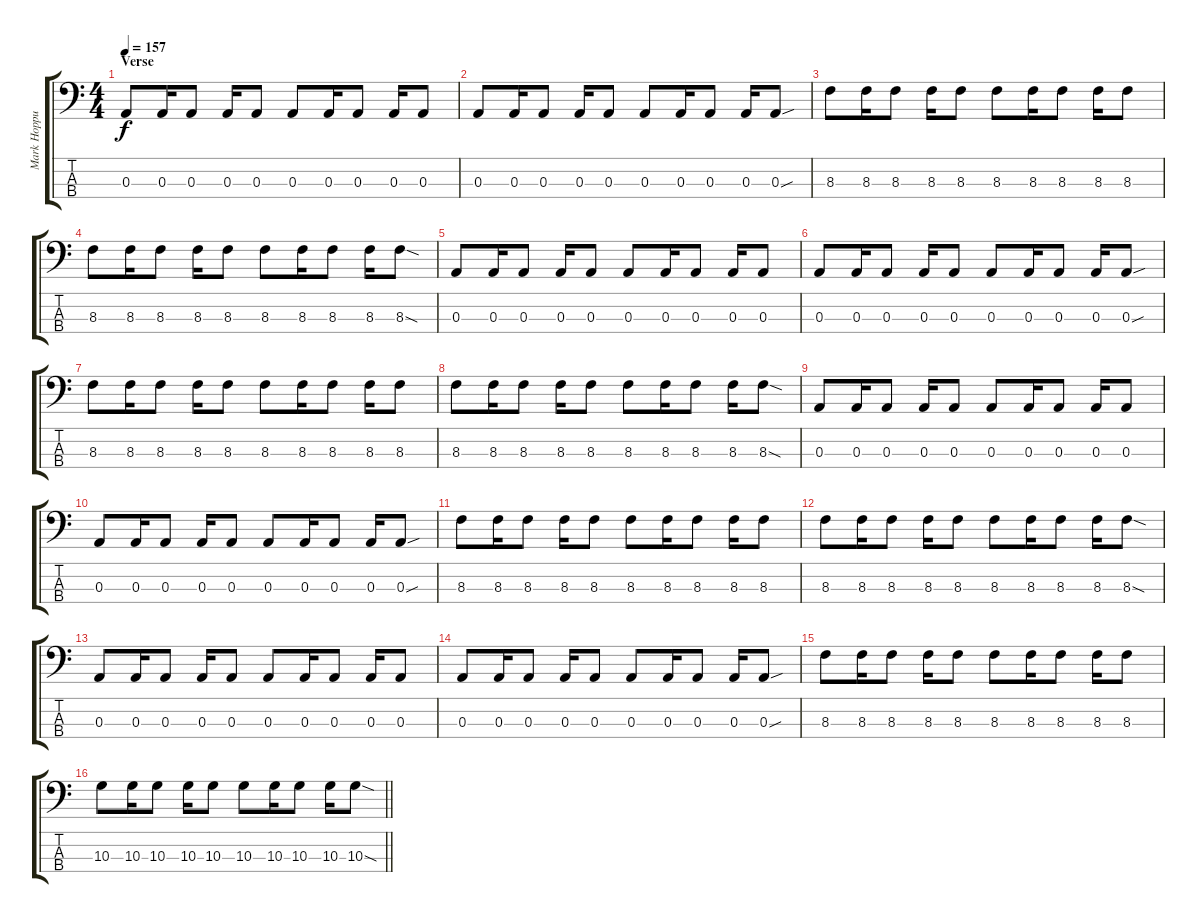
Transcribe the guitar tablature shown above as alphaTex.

\track ("Mark Hoppus - Bass" "Mark Hoppu") {instrument electricbasspick}
\staff {score tabs}
\tuning (G2 D2 A1 E1) {hide}
\ts (4 4)
\section ("" "Verse")
\tempo 157
\clef f4
\ks c
0.3.8{dy f} 0.3.16 0.3.8 0.3.16 0.3.8 0.3.8 0.3.16 0.3.8 0.3.16 0.3.8 |
0.3.8 0.3.16 0.3.8 0.3.16 0.3.8 0.3.8 0.3.16 0.3.8 0.3.16 0.3{sou}.8 |
8.3.8 8.3.16 8.3.8 8.3.16 8.3.8 8.3.8 8.3.16 8.3.8 8.3.16 8.3.8 |
8.3.8 8.3.16 8.3.8 8.3.16 8.3.8 8.3.8 8.3.16 8.3.8 8.3.16 8.3{sod}.8 |
0.3.8 0.3.16 0.3.8 0.3.16 0.3.8 0.3.8 0.3.16 0.3.8 0.3.16 0.3.8 |
0.3.8 0.3.16 0.3.8 0.3.16 0.3.8 0.3.8 0.3.16 0.3.8 0.3.16 0.3{sou}.8 |
8.3.8 8.3.16 8.3.8 8.3.16 8.3.8 8.3.8 8.3.16 8.3.8 8.3.16 8.3.8 |
8.3.8 8.3.16 8.3.8 8.3.16 8.3.8 8.3.8 8.3.16 8.3.8 8.3.16 8.3{sod}.8 |
0.3.8 0.3.16 0.3.8 0.3.16 0.3.8 0.3.8 0.3.16 0.3.8 0.3.16 0.3.8 |
0.3.8 0.3.16 0.3.8 0.3.16 0.3.8 0.3.8 0.3.16 0.3.8 0.3.16 0.3{sou}.8 |
8.3.8 8.3.16 8.3.8 8.3.16 8.3.8 8.3.8 8.3.16 8.3.8 8.3.16 8.3.8 |
8.3.8 8.3.16 8.3.8 8.3.16 8.3.8 8.3.8 8.3.16 8.3.8 8.3.16 8.3{sod}.8 |
0.3.8 0.3.16 0.3.8 0.3.16 0.3.8 0.3.8 0.3.16 0.3.8 0.3.16 0.3.8 |
0.3.8 0.3.16 0.3.8 0.3.16 0.3.8 0.3.8 0.3.16 0.3.8 0.3.16 0.3{sou}.8 |
8.3.8 8.3.16 8.3.8 8.3.16 8.3.8 8.3.8 8.3.16 8.3.8 8.3.16 8.3.8 |
\barLineRight lightlight
10.3.8 10.3.16 10.3.8 10.3.16 10.3.8 10.3.8 10.3.16 10.3.8 10.3.16 10.3{sod}.8
